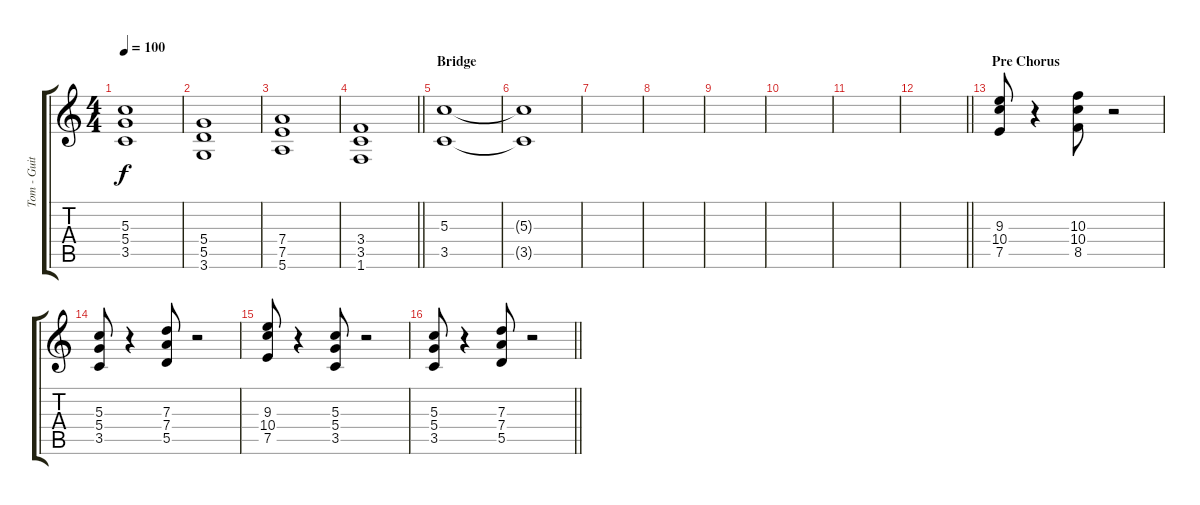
\track ("Tom - Guitar 1" "Tom - Guit") {instrument distortionguitar}
\staff {score tabs}
\tuning (E4 B3 G3 D3 A2 E2) {hide}
\ts (4 4)
\tempo 100
\clef g2
\ks c
(5.3 5.4 3.5).1{dy f} |
(5.4 5.5 3.6).1 |
(7.4 7.5 5.6).1 |
\barLineRight lightlight
(3.4 3.5 1.6).1 |
\section ("" "Bridge")
(5.3 3.5).1{volume 2} |
(5.3{t} 3.5{t}).1 |
|
|
|
|
|
\barLineRight lightlight
|
\section ("" "Pre Chorus")
(9.3 10.4 7.5).8{volume 13} r.4 (10.3 10.4 8.5).8 r.2 |
(5.3 5.4 3.5).8 r.4 (7.3 7.4 5.5).8 r.2 |
(9.3 10.4 7.5).8 r.4 (5.3 5.4 3.5).8 r.2 |
\barLineRight lightlight
(5.3 5.4 3.5).8 r.4 (7.3 7.4 5.5).8 r.2
